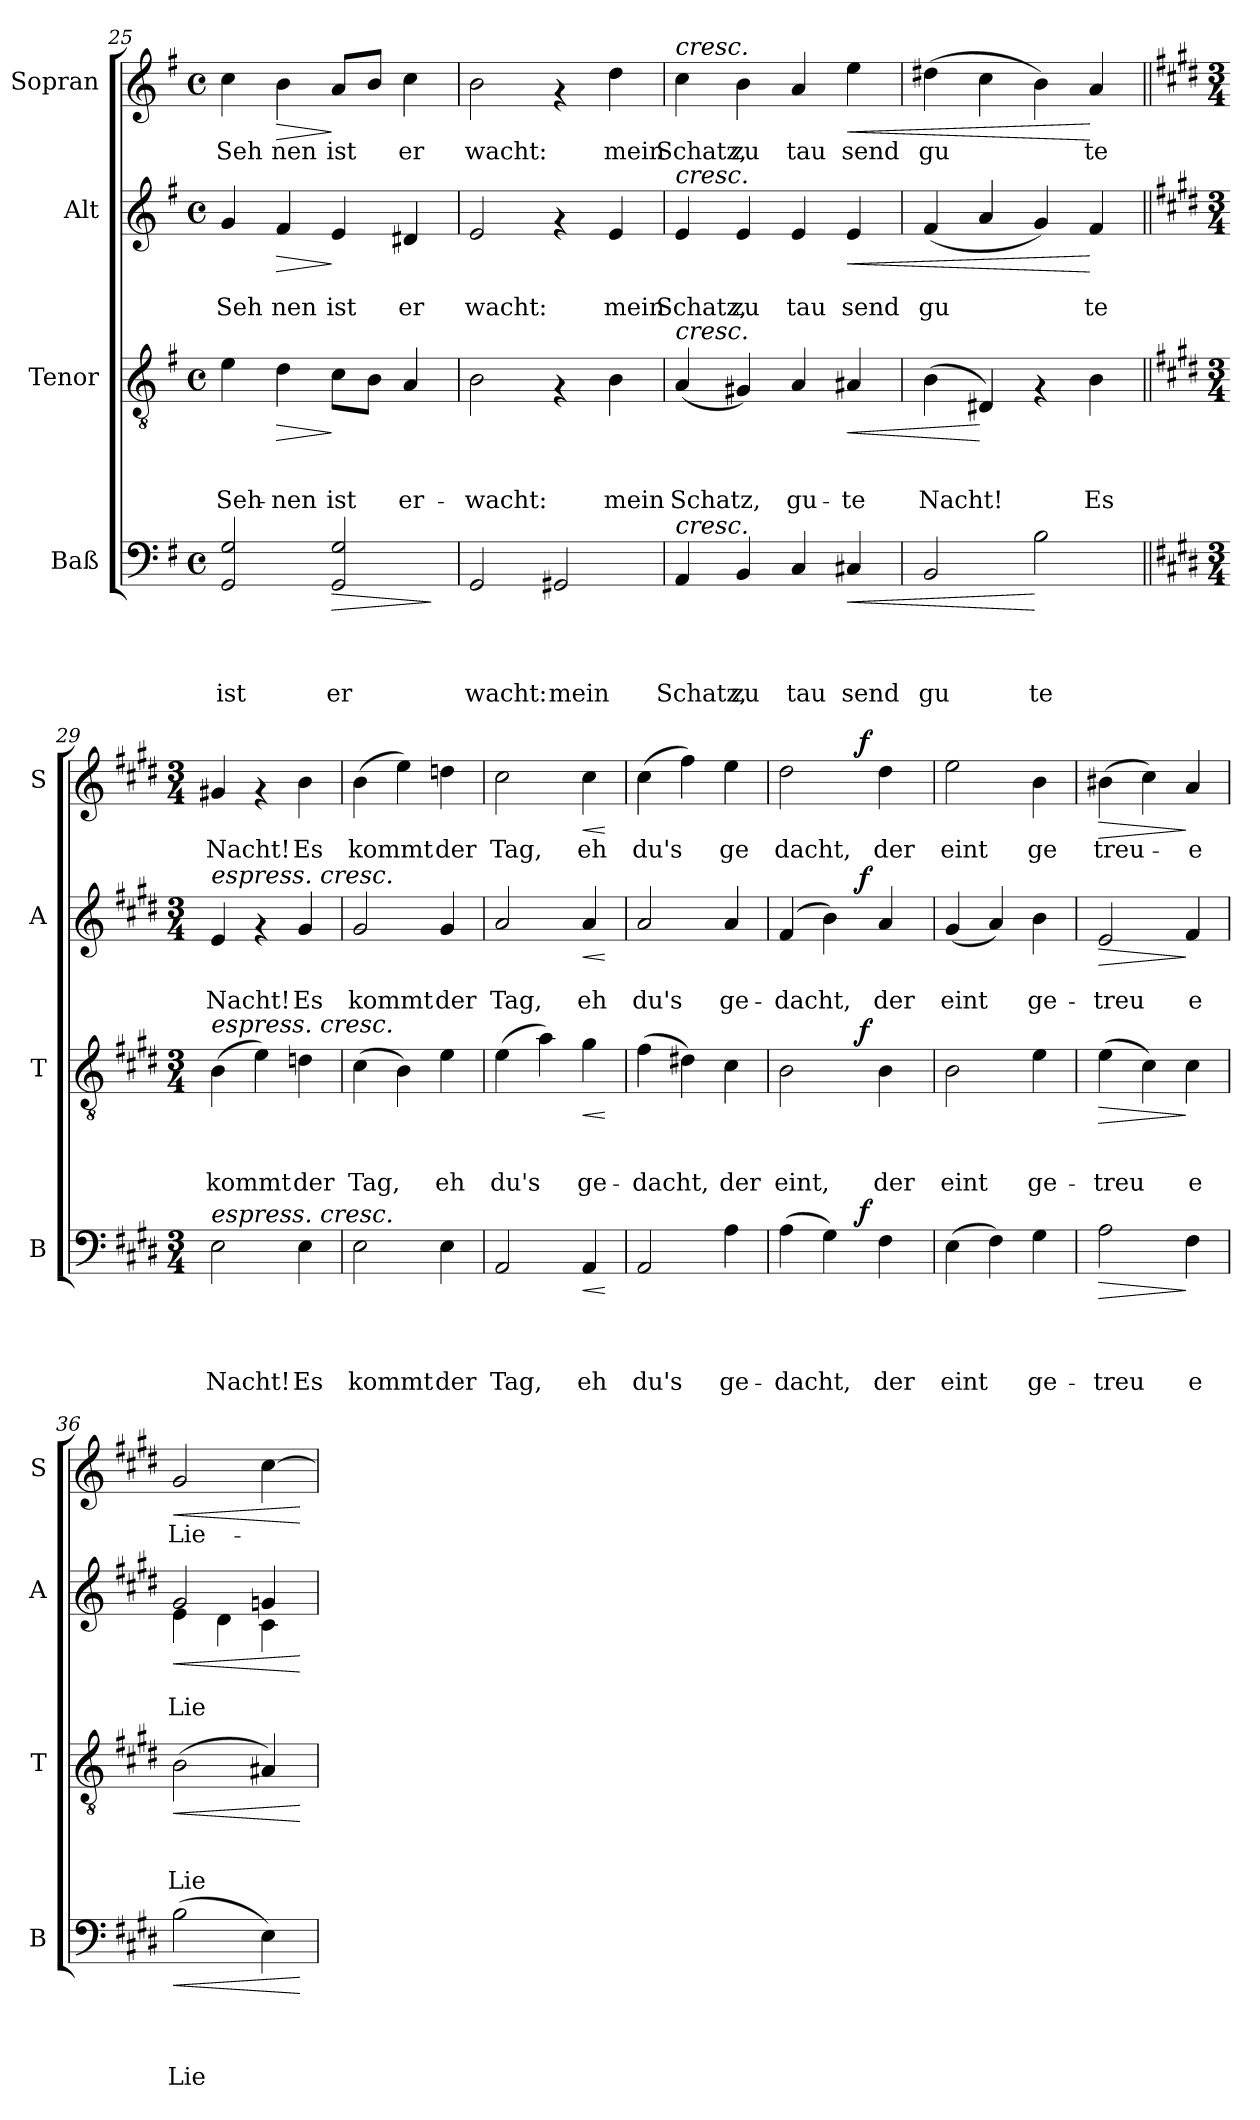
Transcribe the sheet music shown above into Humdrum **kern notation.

**kern	**text	**text	**text	**text	**dynam	**kern	**text	**text	**text	**dynam	**kern	**text	**text	**dynam	**kern	**text	**dynam
*part4	*part4	*part4	*part4	*part4	*part4	*part3	*part3	*part3	*part3	*part3	*part2	*part2	*part2	*part2	*part1	*part1	*part1
*staff4	*staff4	*staff4	*staff4	*staff4	*staff4	*staff3	*staff3	*staff3	*staff3	*staff3	*staff2	*staff2	*staff2	*staff2	*staff1	*staff1	*staff1
*I"Baß	*	*	*	*	*	*I"Tenor	*	*	*	*	*I"Alt	*	*	*	*I"Sopran	*	*
*I'B	*	*	*	*	*	*I'T	*	*	*	*	*I'A	*	*	*	*I'S	*	*
!!LO:PB:g=z
*clefF4	*	*	*	*	*	*clefGv2	*	*	*	*	*clefG2	*	*	*	*clefG2	*	*
*k[f#]	*	*	*	*	*	*k[f#]	*	*	*	*	*k[f#]	*	*	*	*k[f#]	*	*
*G:	*	*	*	*	*	*G:	*	*	*	*	*G:	*	*	*	*G:	*	*
*M4/4	*	*	*	*	*	*M4/4	*	*	*	*	*M4/4	*	*	*	*M4/4	*	*
*met(c)	*	*	*	*	*	*met(c)	*	*	*	*	*met(c)	*	*	*	*met(c)	*	*
=25	=25	=25	=25	=25	=25	=25	=25	=25	=25	=25	=25	=25	=25	=25	=25	=25	=25
!	!	!	!	!LO:LY:b	!	!	!	!	!LO:LY:b	!	!	!	!LO:LY:b	!	!	!LO:LY:b	!
2GG/ 2G/	.	.	.	ist	.	4e\	.	.	Seh-	.	4g/	.	Seh	.	4cc\	Seh	.
!	!	!	!	!	!	!	!	!	!LO:LY:b	!LO:HP:b	!	!	!LO:LY:b	!LO:HP:b	!	!LO:LY:b	!LO:HP:b
.	.	.	.	.	.	4d\	.	.	-nen	>	4f#/	.	nen	>	4b\	nen	>
!	!	!	!	!LO:LY:b	!LO:HP:b	!	!	!	!LO:LY:b	!	!	!	!LO:LY:b	!	!	!LO:LY:b	!
2GG/ 2G/	.	.	.	er	>	8c\L	.	.	ist	]	4e/	.	ist	]	8a/L	ist	]
.	.	.	.	.	.	8B\J	.	.	.	.	.	.	.	.	8b/J	.	.
!	!	!	!	!	!	!	!	!	!LO:LY:b	!	!	!	!LO:LY:b	!	!	!LO:LY:b	!
.	.	.	.	.	.	4A/	.	.	er-	.	4d#X/	.	er	.	4cc\	er	.
.	.	.	.	.	]	.	.	.	.	.	.	.	.	.	.	.	.
=26	=26	=26	=26	=26	=26	=26	=26	=26	=26	=26	=26	=26	=26	=26	=26	=26	=26
!	!	!	!	!LO:LY:b	!	!	!	!	!LO:LY:b	!	!	!	!LO:LY:b	!	!	!LO:LY:b	!
2GG/	.	.	.	wacht:	.	2B\	.	.	-wacht:	.	2e/	.	wacht:	.	2b\	wacht:	.
!	!	!	!	!LO:LY:b	!	!	!	!	!	!	!	!	!	!	!	!	!
2GG#X/	.	.	.	mein	.	4rF	.	.	.	.	4rf	.	.	.	4rf	.	.
!	!	!	!	!	!	!	!	!	!LO:LY:b	!	!	!	!LO:LY:b	!	!	!LO:LY:b	!
.	.	.	.	.	.	4B\	.	.	mein	.	4e/	.	mein	.	4dd\	mein	.
=27	=27	=27	=27	=27	=27	=27	=27	=27	=27	=27	=27	=27	=27	=27	=27	=27	=27
!	!	!	!	!	!	!	!	!	!	!	!	!	!	!	!LO:TX:a:i:t=cresc.	!	!
!	!	!	!	!	!	!	!	!	!	!	!LO:TX:a:i:t=cresc.	!	!	!	!	!	!
!	!	!	!	!	!	!LO:TX:a:i:t=cresc.	!	!	!	!	!	!	!	!	!	!	!
!LO:TX:a:i:t=cresc.	!	!	!	!	!	!	!	!	!	!	!	!	!	!	!	!	!
!	!	!	!	!LO:LY:b	!	!	!	!	!LO:LY:b	!	!	!	!LO:LY:b	!	!	!LO:LY:b	!
4AA/	.	.	.	Schatz,	.	(<4A/	.	.	Schatz,	.	4e/	.	Schatz,	.	4cc\	Schatz,	.
!	!	!	!	!LO:LY:b	!	!	!	!	!	!	!	!	!LO:LY:b	!	!	!LO:LY:b	!
4BB/	.	.	.	zu	.	4G#X/)	.	.	.	.	4e/	.	zu	.	4b\	zu	.
!	!	!	!	!LO:LY:b	!	!	!	!	!LO:LY:b	!	!	!	!LO:LY:b	!	!	!LO:LY:b	!
4C/	.	.	.	tau	.	4A/	.	.	gu-	.	4e/	.	tau	.	4a/	tau	.
!	!	!	!	!LO:LY:b	!LO:HP:b	!	!	!	!LO:LY:b	!LO:HP:b	!	!	!LO:LY:b	!LO:HP:b	!	!LO:LY:b	!LO:HP:b
4C#X/	.	.	.	send	<	4A#X/	.	.	-te	<	4e/	.	send	<	4ee\	send	<
=28	=28	=28	=28	=28	=28	=28	=28	=28	=28	=28	=28	=28	=28	=28	=28	=28	=28
!	!	!	!	!LO:LY:b	!	!	!	!	!LO:LY:b	!	!	!	!LO:LY:b	!	!	!LO:LY:b	!
2BB/	.	.	.	gu	.	(>4B\	.	.	Nacht!	.	(<4f#/	.	gu	.	(>4dd#X\	gu	.
.	.	.	.	.	.	4D#X/)	.	.	.	[	4a/	.	.	.	4cc\	.	.
!	!	!	!	!LO:LY:b	!	!	!	!	!	!	!	!	!	!	!	!	!
2B\	.	.	.	te	[	4rF	.	.	.	.	4g/)	.	.	.	4b\)	.	.
!	!	!	!	!	!	!	!	!	!LO:LY:b	!	!	!	!LO:LY:b	!	!	!LO:LY:b	!
.	.	.	.	.	.	4B\	.	.	Es	.	4f#/	.	te	[	4a/	te	[
!!LO:PB:g=z
=29||	=29||	=29||	=29||	=29||	=29||	=29||	=29||	=29||	=29||	=29||	=29||	=29||	=29||	=29||	=29||	=29||	=29||
*k[f#c#g#d#]	*	*	*	*	*	*k[f#c#g#d#]	*	*	*	*	*k[f#c#g#d#]	*	*	*	*k[f#c#g#d#]	*	*
*E:	*	*	*	*	*	*E:	*	*	*	*	*E:	*	*	*	*E:	*	*
*M3/4	*	*	*	*	*	*M3/4	*	*	*	*	*M3/4	*	*	*	*M3/4	*	*
!	!	!	!	!	!	!	!	!	!	!	!LO:TX:a:i:t=espress. cresc.	!	!	!	!	!	!
!	!	!	!	!	!	!LO:TX:a:i:t=espress. cresc.	!	!	!	!	!	!	!	!	!	!	!
!LO:TX:a:i:t=espress. cresc.	!	!	!	!	!	!	!	!	!	!	!	!	!	!	!	!	!
!	!	!	!	!LO:LY:b	!	!	!	!	!LO:LY:b	!	!	!	!LO:LY:b	!	!	!LO:LY:b	!
2E\	.	.	.	Nacht!	.	(>4B\	.	.	kommt	.	4e/	.	Nacht!	.	4g#X/	Nacht!	.
.	.	.	.	.	.	4e\)	.	.	.	.	4rf	.	.	.	4rf	.	.
!	!	!	!	!LO:LY:b	!	!	!	!	!LO:LY:b	!	!	!	!LO:LY:b	!	!	!LO:LY:b	!
4E\	.	.	.	Es	.	4dn\	.	.	der	.	4g#/	.	Es	.	4b\	Es	.
=30	=30	=30	=30	=30	=30	=30	=30	=30	=30	=30	=30	=30	=30	=30	=30	=30	=30
!	!	!	!	!LO:LY:b	!	!	!	!	!LO:LY:b	!	!	!	!LO:LY:b	!	!	!LO:LY:b	!
2E\	.	.	.	kommt	.	(>4c#\	.	.	Tag,	.	2g#/	.	kommt	.	(>4b\	kommt	.
.	.	.	.	.	.	4B\)	.	.	.	.	.	.	.	.	4ee\)	.	.
!	!	!	!	!LO:LY:b	!	!	!	!	!LO:LY:b	!	!	!	!LO:LY:b	!	!	!LO:LY:b	!
4E\	.	.	.	der	.	4e\	.	.	eh	.	4g#/	.	der	.	4ddn\	der	.
=31	=31	=31	=31	=31	=31	=31	=31	=31	=31	=31	=31	=31	=31	=31	=31	=31	=31
!	!	!	!	!LO:LY:b	!	!	!	!	!LO:LY:b	!	!	!	!LO:LY:b	!	!	!LO:LY:b	!
2AA/	.	.	.	Tag,	.	(>4e\	.	.	du's	.	2a/	.	Tag,	.	2cc#\	Tag,	.
.	.	.	.	.	.	4a\)	.	.	.	.	.	.	.	.	.	.	.
!	!	!	!	!LO:LY:b	!LO:HP:b	!	!	!	!LO:LY:b	!LO:HP:b	!	!	!LO:LY:b	!LO:HP:b	!	!LO:LY:b	!LO:HP:b
4AA/	.	.	.	eh	<	4g#\	.	.	ge-	<	4a/	.	eh	<	4cc#\	eh	<
.	.	.	.	.	[	.	.	.	.	[	.	.	.	[	.	.	[
=32	=32	=32	=32	=32	=32	=32	=32	=32	=32	=32	=32	=32	=32	=32	=32	=32	=32
!	!	!	!	!LO:LY:b	!	!	!	!	!LO:LY:b	!	!	!	!LO:LY:b	!	!	!LO:LY:b	!
2AA/	.	.	.	du's	.	(>4f#\	.	.	-dacht,	.	2a/	.	du's	.	(>4cc#\	du's	.
.	.	.	.	.	.	4d#X\)	.	.	.	.	.	.	.	.	4ff#\)	.	.
!	!	!	!	!LO:LY:b	!	!	!	!	!LO:LY:b	!	!	!	!LO:LY:b	!	!	!LO:LY:b	!
4A\	.	.	.	ge-	.	4c#\	.	.	der	.	4a/	.	ge-	.	4ee\	ge	.
=33	=33	=33	=33	=33	=33	=33	=33	=33	=33	=33	=33	=33	=33	=33	=33	=33	=33
!	!	!	!	!LO:LY:b	!	!	!	!	!LO:LY:b	!	!	!	!LO:LY:b	!	!	!LO:LY:b	!
*^	*	*	*	*	*	*^	*	*	*	*	*^	*	*	*	*^	*	*
(>4A\	4..ryy	.	.	.	-dacht,	.	2B\	4..ryy	.	.	eint,	.	(>4f#/	4..ryy	.	-dacht,	.	2dd#\	4..ryy	dacht,	.
4G#\)	.	.	.	.	.	.	.	.	.	.	.	.	4b\)	.	.	.	.	.	.	.	.
!	!	!	!	!	!	!LO:DY:a	!	!	!	!	!	!LO:DY:a	!	!	!	!	!LO:DY:a	!	!	!	!LO:DY:a
.	4ryy	.	.	.	.	f	.	4ryy	.	.	.	f	.	4ryy	.	.	f	.	4ryy	.	f
!	!	!	!	!	!LO:LY:b	!	!	!	!	!	!LO:LY:b	!	!	!	!	!LO:LY:b	!	!	!	!LO:LY:b	!
4F#\	.	.	.	.	der	.	4B\	.	.	.	der	.	4a/	.	.	der	.	4dd#\	.	der	.
.	16ryy	.	.	.	.	.	.	16ryy	.	.	.	.	.	16ryy	.	.	.	.	16ryy	.	.
=34	=34	=34	=34	=34	=34	=34	=34	=34	=34	=34	=34	=34	=34	=34	=34	=34	=34	=34	=34	=34	=34
!	!	!	!	!	!LO:LY:b	!	!	!	!	!	!LO:LY:b	!	!	!	!	!LO:LY:b	!	!	!	!LO:LY:b	!
*v	*v	*	*	*	*	*	*	*	*	*	*	*	*v	*v	*	*	*	*v	*v	*	*
*	*	*	*	*	*	*v	*v	*	*	*	*	*	*	*	*	*	*	*
(>4E\	.	.	.	eint	.	2B\	.	.	eint	.	(<4g#/	.	eint	.	2ee\	eint	.
4F#\)	.	.	.	.	.	.	.	.	.	.	4a/)	.	.	.	.	.	.
!	!	!	!	!LO:LY:b	!	!	!	!	!LO:LY:b	!	!	!	!LO:LY:b	!	!	!LO:LY:b	!
4G#\	.	.	.	ge-	.	4e\	.	.	ge-	.	4b\	.	ge-	.	4b\	ge	.
!!LO:LB:g=z
=35	=35	=35	=35	=35	=35	=35	=35	=35	=35	=35	=35	=35	=35	=35	=35	=35	=35
!	!	!	!	!LO:LY:b	!LO:HP:b	!	!	!	!LO:LY:b	!LO:HP:b	!	!	!LO:LY:b	!LO:HP:b	!	!LO:LY:b	!LO:HP:b
2A\	.	.	.	-treu	>	(>4e\	.	.	-treu	>	2e/	.	-treu	>	(>4b#X\	treu-	>
.	.	.	.	.	.	4c#\)	.	.	.	.	.	.	.	.	4cc#\)	.	.
!	!	!	!	!LO:LY:b	!	!	!	!	!LO:LY:b	!	!	!	!LO:LY:b	!	!	!LO:LY:b	!
4F#\	.	.	.	e	]	4c#\	.	.	e	]	4f#/	.	e	]	4a/	-e	]
=36	=36	=36	=36	=36	=36	=36	=36	=36	=36	=36	=36	=36	=36	=36	=36	=36	=36
!	!	!	!	!LO:LY:b	!LO:HP:b	!	!	!	!LO:LY:b	!LO:HP:b	!	!	!LO:LY:b	!LO:HP:b	!	!LO:LY:b	!LO:HP:b
*	*	*	*	*	*	*	*	*	*	*	*^	*	*	*	*	*	*
*	*	*	*	*	*	*	*	*	*	*	*	*^	*	*	*	*	*	*
(>2B\	.	.	.	Lie	<	(>2B\	.	.	Lie	<	2g#/	4e\	2ryy	.	Lie	<	2g#/	Lie-	<
.	.	.	.	.	.	.	.	.	.	.	.	4d#\	.	.	.	.	.	.	.
4E\)	.	.	.	.	.	4A#X/)	.	.	.	.	4gn/	16ryy	4c#\	.	.	.	[>4cc#\	.	.
.	.	.	.	.	.	.	.	.	.	.	.	8.ryy	.	.	.	.	.	.	.
*	*	*	*	*	*	*	*	*	*	*	*v	*v	*v	*	*	*	*	*	*
.	.	.	.	.	[	.	.	.	.	[	.	.	.	[	.	.	[
=	=	=	=	=	=	=	=	=	=	=	=	=	=	=	=	=	=
*-	*-	*-	*-	*-	*-	*-	*-	*-	*-	*-	*-	*-	*-	*-	*-	*-	*-
